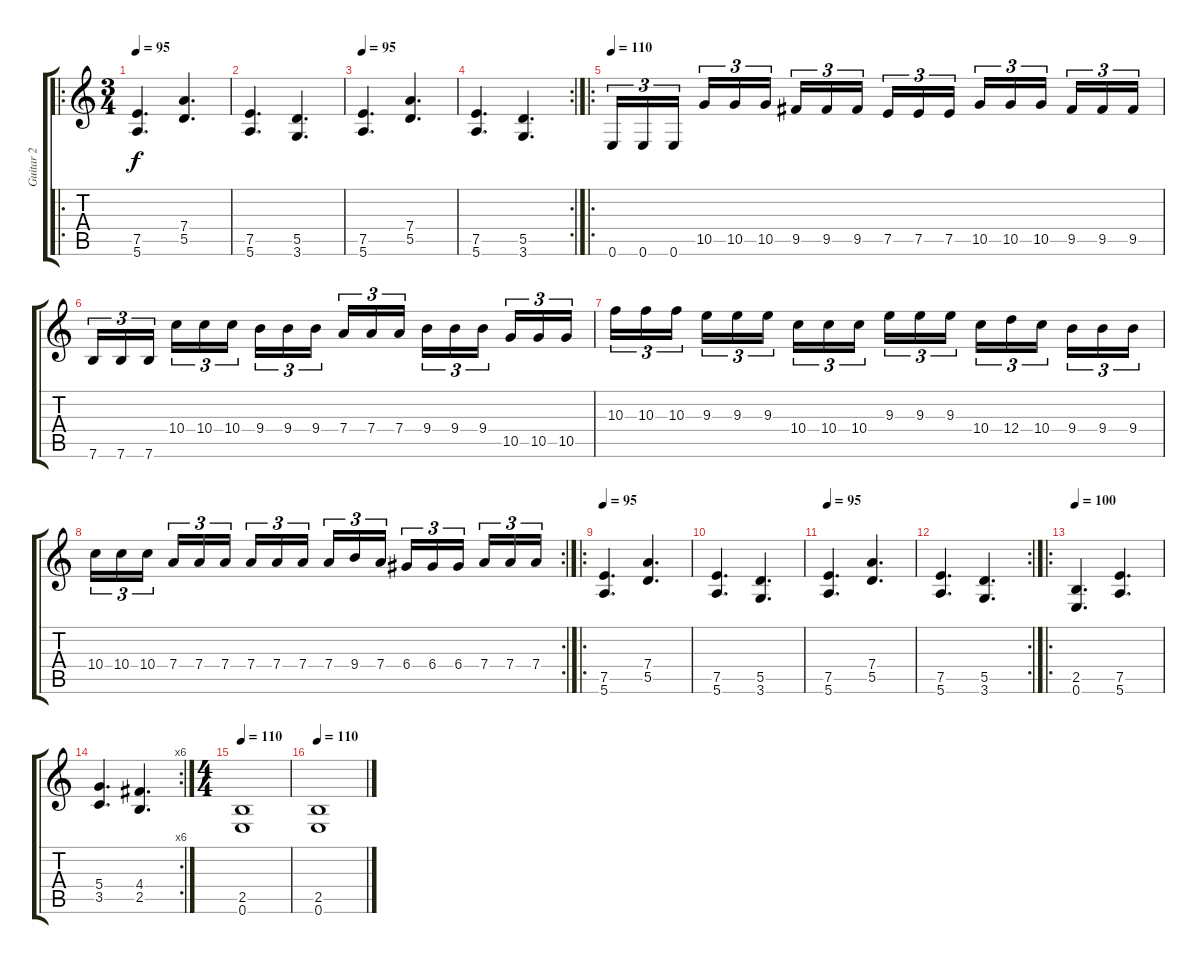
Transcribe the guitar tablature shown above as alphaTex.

\track ("Guitar 2" "Guitar 2") {instrument distortionguitar}
\staff {score tabs}
\tuning (E4 B3 G3 D3 A2 E2) {hide}
\ro
\ts (3 4)
\tempo 95
\clef g2
\ks c
(7.5 5.6).4{d dy f} (7.4 5.5).4{d} |
(7.5 5.6).4{d} (5.5 3.6).4{d} |
\tempo 95
(7.5 5.6).4{d} (7.4 5.5).4{d} |
\rc 2
(7.5 5.6).4{d} (5.5 3.6).4{d} |
\ro
\tempo 110
0.6.16{tu (3 2)} 0.6.16{tu (3 2)} 0.6.16{tu (3 2) beam splitsecondary} 10.5.16{tu (3 2)} 10.5.16{tu (3 2)} 10.5.16{tu (3 2)} 9.5.16{tu (3 2)} 9.5.16{tu (3 2)} 9.5.16{tu (3 2) beam splitsecondary} 7.5.16{tu (3 2)} 7.5.16{tu (3 2)} 7.5.16{tu (3 2)} 10.5.16{tu (3 2)} 10.5.16{tu (3 2)} 10.5.16{tu (3 2) beam splitsecondary} 9.5.16{tu (3 2)} 9.5.16{tu (3 2)} 9.5.16{tu (3 2)} |
7.6.16{tu (3 2)} 7.6.16{tu (3 2)} 7.6.16{tu (3 2) beam splitsecondary} 10.4.16{tu (3 2)} 10.4.16{tu (3 2)} 10.4.16{tu (3 2)} 9.4.16{tu (3 2)} 9.4.16{tu (3 2)} 9.4.16{tu (3 2) beam splitsecondary} 7.4.16{tu (3 2)} 7.4.16{tu (3 2)} 7.4.16{tu (3 2)} 9.4.16{tu (3 2)} 9.4.16{tu (3 2)} 9.4.16{tu (3 2) beam splitsecondary} 10.5.16{tu (3 2)} 10.5.16{tu (3 2)} 10.5.16{tu (3 2)} |
10.3.16{tu (3 2)} 10.3.16{tu (3 2)} 10.3.16{tu (3 2) beam splitsecondary} 9.3.16{tu (3 2)} 9.3.16{tu (3 2)} 9.3.16{tu (3 2)} 10.4.16{tu (3 2)} 10.4.16{tu (3 2)} 10.4.16{tu (3 2) beam splitsecondary} 9.3.16{tu (3 2)} 9.3.16{tu (3 2)} 9.3.16{tu (3 2)} 10.4.16{tu (3 2)} 12.4.16{tu (3 2)} 10.4.16{tu (3 2) beam splitsecondary} 9.4.16{tu (3 2)} 9.4.16{tu (3 2)} 9.4.16{tu (3 2)} |
\rc 2
10.4.16{tu (3 2)} 10.4.16{tu (3 2)} 10.4.16{tu (3 2) beam splitsecondary} 7.4.16{tu (3 2)} 7.4.16{tu (3 2)} 7.4.16{tu (3 2)} 7.4.16{tu (3 2)} 7.4.16{tu (3 2)} 7.4.16{tu (3 2) beam splitsecondary} 7.4.16{tu (3 2)} 9.4.16{tu (3 2)} 7.4.16{tu (3 2)} 6.4.16{tu (3 2)} 6.4.16{tu (3 2)} 6.4.16{tu (3 2) beam splitsecondary} 7.4.16{tu (3 2)} 7.4.16{tu (3 2)} 7.4.16{tu (3 2)} |
\ro
\tempo 95
(7.5 5.6).4{d} (7.4 5.5).4{d} |
(7.5 5.6).4{d} (5.5 3.6).4{d} |
\tempo 95
(7.5 5.6).4{d} (7.4 5.5).4{d} |
\rc 2
(7.5 5.6).4{d} (5.5 3.6).4{d} |
\ro
\tempo 100
(2.5 0.6).4{d} (7.5 5.6).4{d} |
\rc 6
(5.4 3.5).4{d} (4.4 2.5).4{d} |
\ts (4 4)
\tempo 110
(2.5 0.6).1 |
\tempo 110
(2.5 0.6).1
